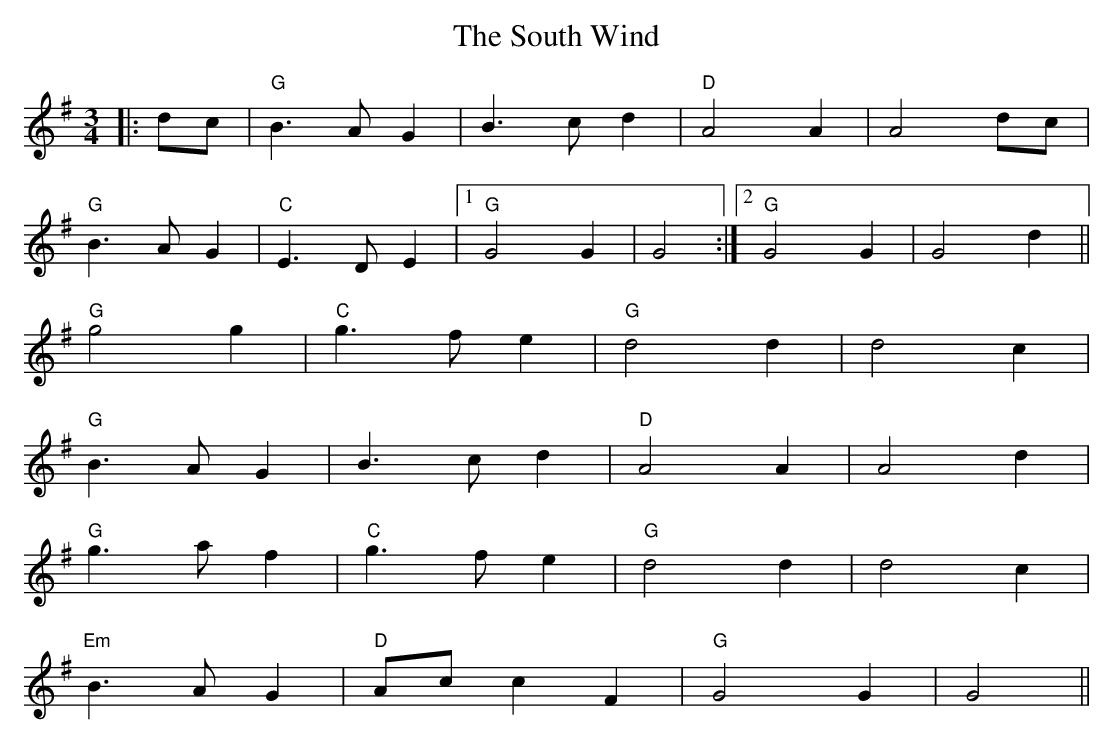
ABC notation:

X:1
T: The South Wind
M: 3/4
L: 1/8
K: Gmaj
|:dc|"G"B3A G2|B3c d2|"D"A4 A2|A4 dc|
"G"B3A G2|"C"E3D E2|1 "G"G4 G2|G4:|2 "G"G4 G2|G4 d2||
"G"g4 g2|"C"g3f e2|"G"d4 d2|d4 c2|
"G"B3A G2|B3c d2|"D"A4 A2|A4 d2|
"G"g3a f2|"C"g3f e2|"G"d4 d2|d4 c2|
"Em"B3A G2|"D"Acc2 F2|"G"G4 G2|G4||
